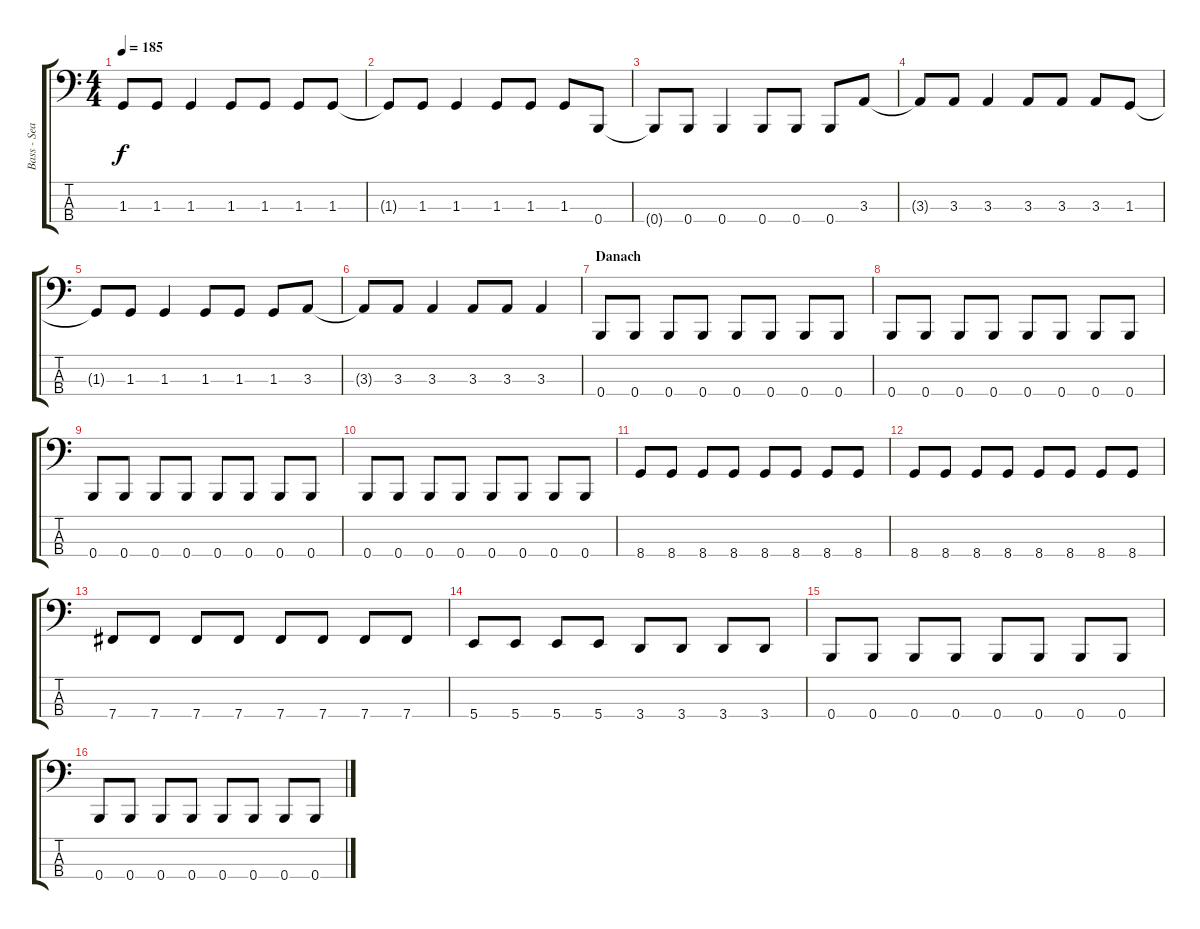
\track ("Bass - Sean" "Bass - Sea") {instrument electricbasspick}
\staff {score tabs}
\tuning (E2 B1 Gb1 B0) {hide}
\ts (4 4)
\tempo 185
\clef f4
\ks c
1.3{t}.8{dy f} 1.3.8 1.3.4 1.3.8 1.3.8 1.3.8 1.3.8 |
1.3{t}.8 1.3.8 1.3.4 1.3.8 1.3.8 1.3.8 0.4.8 |
0.4{t}.8 0.4.8 0.4.4 0.4.8 0.4.8 0.4.8 3.3.8 |
3.3{t}.8 3.3.8 3.3.4 3.3.8 3.3.8 3.3.8 1.3.8 |
1.3{t}.8 1.3.8 1.3.4 1.3.8 1.3.8 1.3.8 3.3.8 |
3.3{t}.8 3.3.8 3.3.4 3.3.8 3.3.8 3.3.4 |
\section ("" "Danach")
0.4.8 0.4.8 0.4.8 0.4.8 0.4.8 0.4.8 0.4.8 0.4.8 |
0.4.8 0.4.8 0.4.8 0.4.8 0.4.8 0.4.8 0.4.8 0.4.8 |
0.4.8 0.4.8 0.4.8 0.4.8 0.4.8 0.4.8 0.4.8 0.4.8 |
0.4.8 0.4.8 0.4.8 0.4.8 0.4.8 0.4.8 0.4.8 0.4.8 |
8.4.8 8.4.8 8.4.8 8.4.8 8.4.8 8.4.8 8.4.8 8.4.8 |
8.4.8 8.4.8 8.4.8 8.4.8 8.4.8 8.4.8 8.4.8 8.4.8 |
7.4.8 7.4.8 7.4.8 7.4.8 7.4.8 7.4.8 7.4.8 7.4.8 |
5.4.8 5.4.8 5.4.8 5.4.8 3.4.8 3.4.8 3.4.8 3.4.8 |
0.4.8 0.4.8 0.4.8 0.4.8 0.4.8 0.4.8 0.4.8 0.4.8 |
0.4.8 0.4.8 0.4.8 0.4.8 0.4.8 0.4.8 0.4.8 0.4.8
